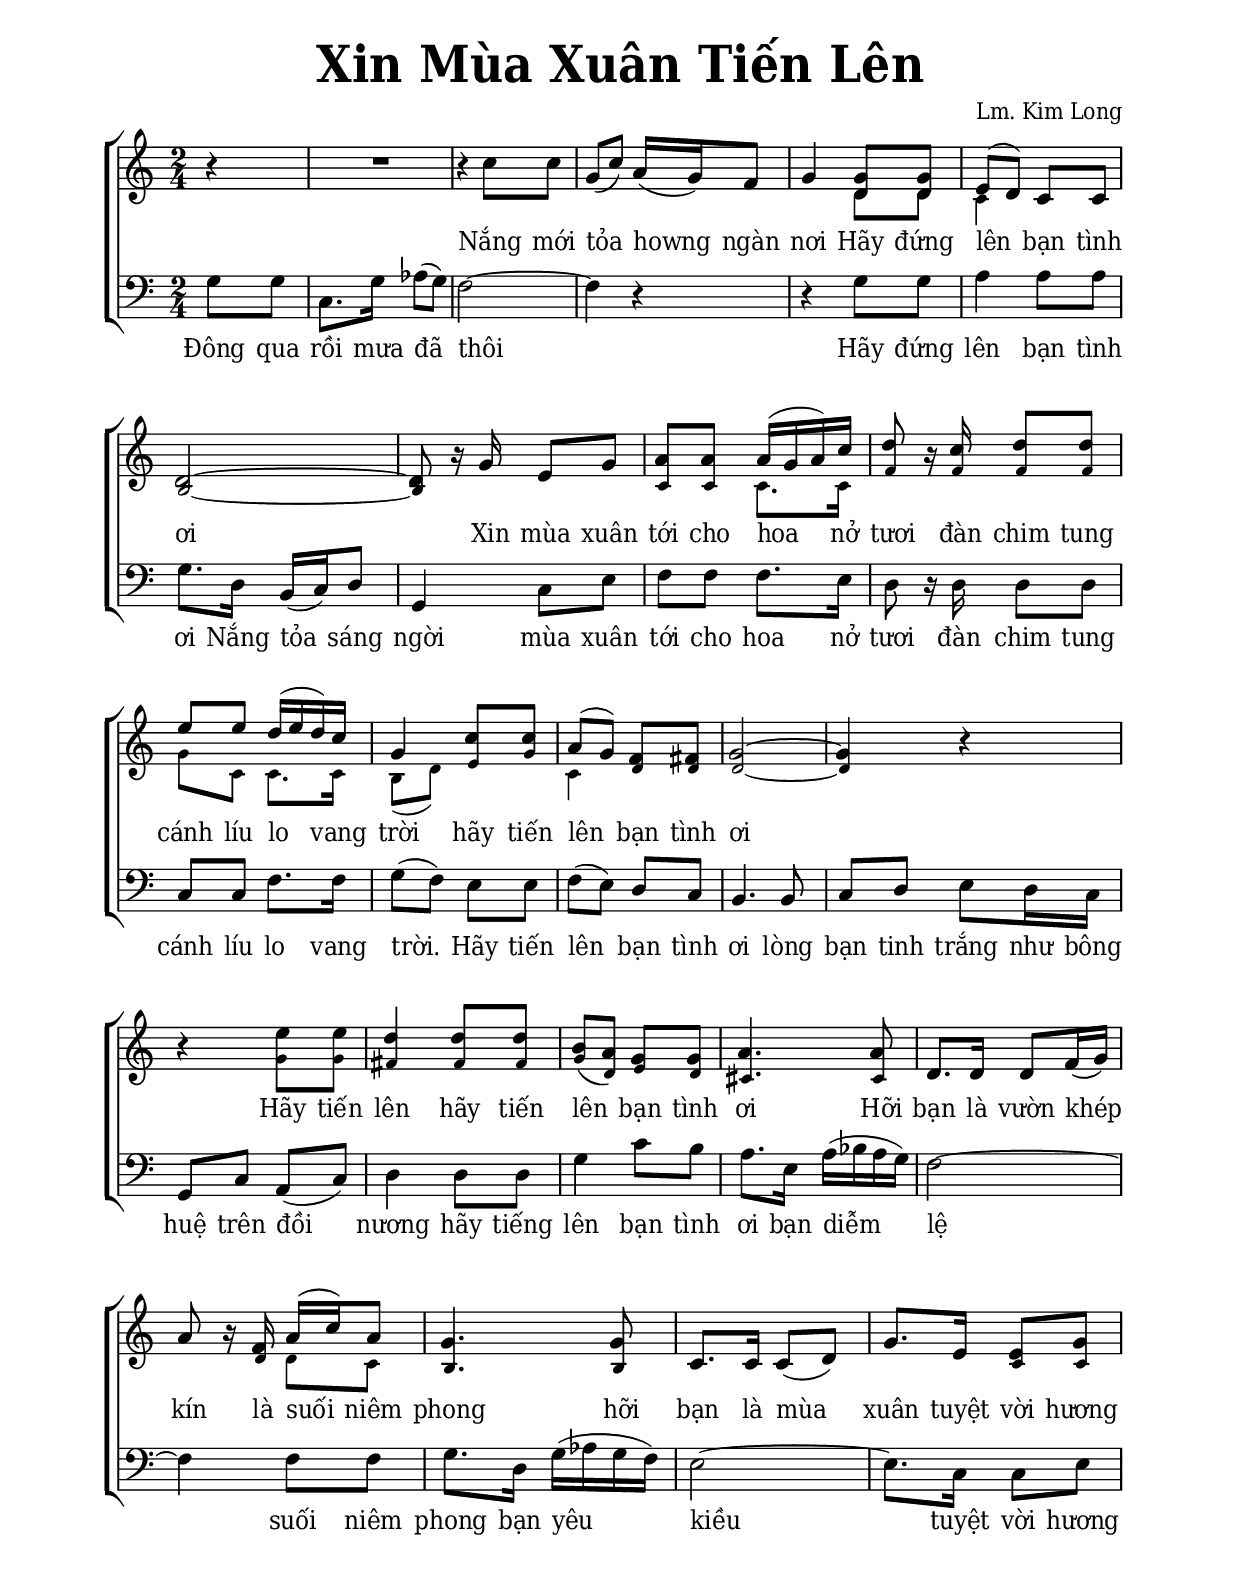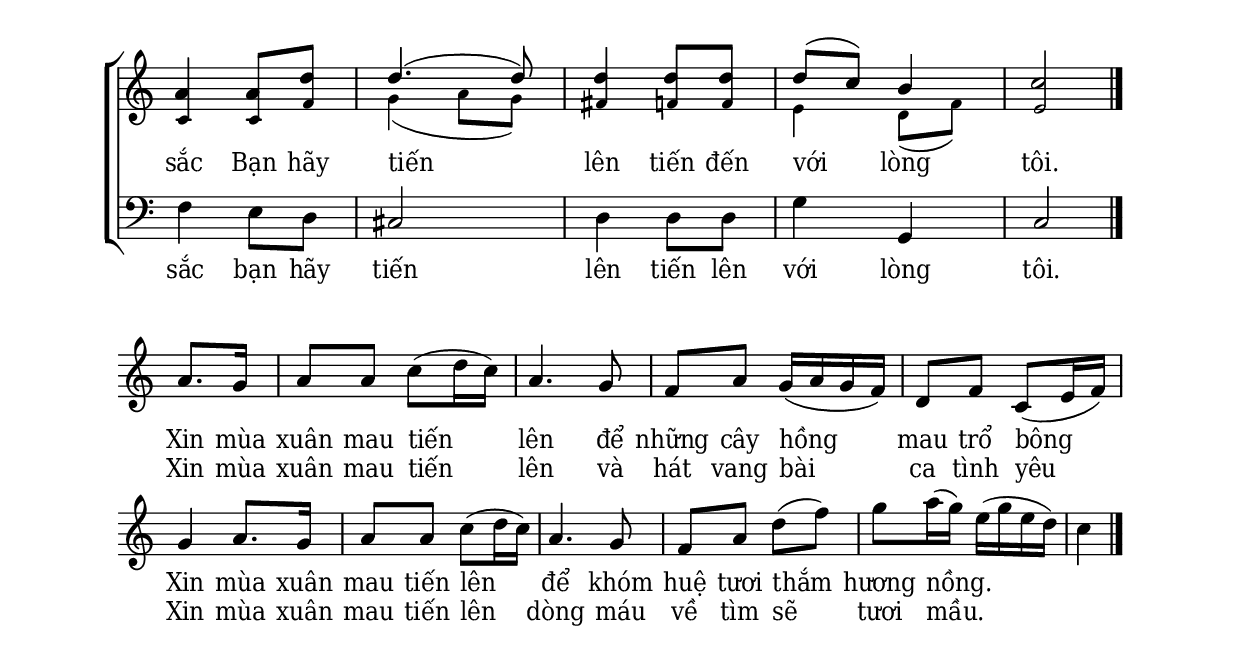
% Cài đặt chung
\version "2.22.1"
\include "english.ly"

\header {
  title = \markup { \fontsize #3 "Xin Mùa Xuân Tiến Lên" }
  composer = "Lm. Kim Long"
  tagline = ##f
}

% Nhạc
% Đổi kích thước nốt cho bè phụ
notBePhu =
#(define-music-function (font-size music) (number? ly:music?)
   (for-some-music
     (lambda (m)
       (if (music-is-of-type? m 'rhythmic-event)
           (begin
             (set! (ly:music-property m 'tweaks)
                   (cons `(font-size . ,font-size)
                         (ly:music-property m 'tweaks)))
             #t)
           #f))
     music)
   music)

nhacPhienKhucSop = \relative c'' {
  \partial 4 r4 |
  R2
  r4 c8 c |
  g (c) a16 (g) f8 |
  g4 <g d>8 <g d> |
  e8 (d) c8 c |
  d2 ~ |
  d8 r16 g e8 g |
  a a a16 (g a) c |
  d8 r16 c d8 d |
  e e d16 (e d) c |
  g4 c8 c |
  a (g) f fs |
  g2 ~ |
  g4 r |
  r e'8 e |
  d4 d8 d |
  b (a) g g |
  a4. a8 |
  d,8. d16 d8 f16 (g) |
  a8 r16 f a (c) a8 |
  g4. g8 |
  c,8. c16 c8 (d) |
  g8. e16 e8 g |
  a4 a8 d |
  d4. (d8) |
  d4 d8 d |
  d (c) b4 |
  c2 \bar "|." \break
  
  \partial 4 a8. g16 |
  a8 a c (d16 c) |
  a4. g8 |
  f a g16 (a g f) |
  d8 f c (e16 f) |
  g4 a8. g16 |
  a8 a c (d16 c) |
  a4. g8 |
  f a d (f) |
  g8 a16 (g) e (g e d) |
  c4 \bar "|."
}

nhacPhienKhucAlto = \relative c'' {
  r4 |
  R2
  r4 c8 c |
  g (c) a16 (g) f8 |
  g4 d8 d |
  c4 c8 c |
  b2 ~ |
  b8 r16 g' e8 g |
  c, c c8. [c16] |
  f8 r16 f f8 f |
  g [c,] c8. [c16] |
  b8 (d) e g |
  c,4 d8 d |
  d2 ~ |
  d4 r |
  r g8 g |
  fs4 fs8 fs |
  g (d) e d |
  cs4. cs8 |
  d8. d16 d8 f16 (g) |
  a8 r16 d, d8 [c] |
  b4. b8 |
  c8. c16 c8 (d) |
  g8. e16 c8 c |
  c4 c8 f |
  g4 (a8 g) |
  fs4 f!8 f |
  e4 d8 (f) |
  e2
}

nhacPhienKhucBas = \relative c' {
  g8 g |
  c,8. g'16 af8 (g) |
  f2 ~ |
  f4 r |
  r g8 g |
  a4 a8 a |
  g8. d16 b (c) d8 |
  g,4 c8 e |
  f f f8. e16 |
  d8 r16 d d8 d |
  c c f8. f16 |
  g8 (f) e e |
  f (e) d c |
  b4. b8 |
  c d e d16 c |
  g8 c a (c) |
  d4 d8 d |
  g4 c8 b |
  a8. e16 a (bf a g)
  f2 ~ |
  f4 f8 f |
  g8. d16 g (af g f) |
  e2 ~ |
  e8. c16 c8 e |
  f4 e8 d |
  cs2 |
  d4 d8 d |
  g4 g, |
  c2
}

% Lời
loiPhienKhucSop = \lyricmode {
  Nắng mới tỏa howng ngàn nơi
  Hãy đứng lên bạn tình ơi
  Xin mùa xuân tới cho hoa nở tươi
  đàn chim tung cánh líu lo vang trời
  hãy tiến lên bạn tình ơi
  Hãy tiến lên hãy tiến lên bạn tình ơi
  Hỡi bạn là vườn khép kín
  là suối niêm phong
  hỡi bạn là mùa xuân tuyệt vời hương sắc
  Bạn hãy tiến lên tiến đến với lòng tôi.
  
  <<
    {
      Xin mùa xuân mau tiến lên
      để những cây hồng mau trổ bông
      Xin mùa xuân mau tiến lên
      để khóm huệ tươi thắm hương nồng.
    }
    \new Lyrics {
	    \set associatedVoice = "beSop"
	    Xin mùa xuân mau tiến lên
      và hát vang bài ca tình yêu
      Xin mùa xuân mau tiến lên
      dòng máu về tìm sẽ tươi mầu.
	  }
  >>
}

loiPhienKhucBas = \lyricmode {
  Đông qua rồi mưa đã thôi
  Hãy đứng lên bạn tình ơi
  Nắng tỏa sáng ngời mùa xuân tới cho hoa nở tươi
  đàn chim tung cánh líu lo vang trời.
  Hãy tiến lên bạn tình ơi
  lòng bạn tinh trắng như bông huệ trên đồi nương
  hãy tiếng lên bạn tình ơi bạn diễm lệ
  suối niêm phong bạn yêu kiều
  tuyệt vời hương sắc bạn hãy tiến lên
  tiến lên với lòng tôi.
}

% Dàn trang
\paper {
  #(set-paper-size "a4")
  top-margin = 20\mm
  bottom-margin = 20\mm
  left-margin = 20\mm
  right-margin = 20\mm
  indent = #0
  #(define fonts
    (make-pango-font-tree
      "Deja Vu Serif Condensed"
      "Deja Vu Serif Condensed"
      "Deja Vu Serif Condensed"
      (/ 20 20)))
  print-page-number = #f
  %page-count = #2
  %systems-per-page = 5
  %ragged-bottom = ##t
}

TongNhip = {
  \key c \major \time 2/4
  \set Timing.beamExceptions = #'()
  \set Timing.baseMoment = #(ly:make-moment 1/4)
}

% Đổi kích thước nốt cho bè phụ
notBePhu =
#(define-music-function (font-size music) (number? ly:music?)
   (for-some-music
     (lambda (m)
       (if (music-is-of-type? m 'rhythmic-event)
           (begin
             (set! (ly:music-property m 'tweaks)
                   (cons `(font-size . ,font-size)
                         (ly:music-property m 'tweaks)))
             #t)
           #f))
     music)
   music)
\score {
  \new ChoirStaff <<
    \new Staff \with {
        \consists "Merge_rests_engraver"
        printPartCombineTexts = ##f
      }
      <<
      \new Voice \TongNhip \partCombine 
        \nhacPhienKhucSop
        \notBePhu -2 { \nhacPhienKhucAlto }
      \new NullVoice = beSop \nhacPhienKhucSop
      \new Lyrics \lyricsto beSop \loiPhienKhucSop
      >>
    \new Staff <<
        \clef "bass"
        \new Voice = beBas {
          \TongNhip \nhacPhienKhucBas
        }
      \new Lyrics \lyricsto beBas \loiPhienKhucBas
    >>
  >>
  \layout {
    \override Lyrics.LyricSpace.minimum-distance = #1
    \override Score.BarNumber.break-visibility = ##(#f #f #f)
    \override Score.SpacingSpanner.uniform-stretching = ##t
    \context {
      \Staff \RemoveEmptyStaves
      \override VerticalAxisGroup.remove-first = ##t
    }
  }
}
